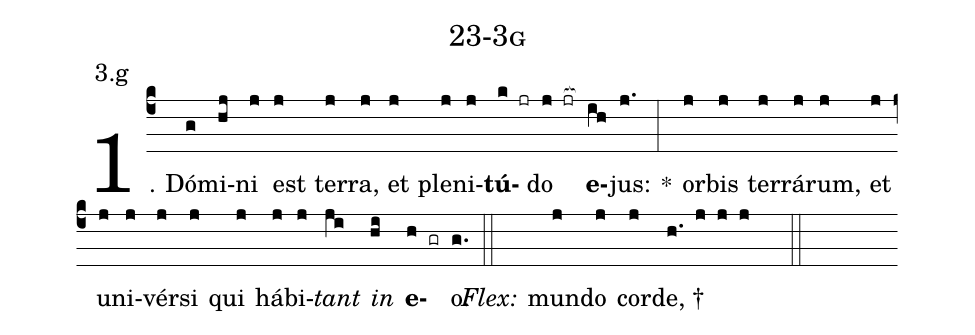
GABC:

name: 23-3g;
annotation: 3.g;
%%
(c4)1. Dó(g)mi(hj)ni(j) est(j) ter(j)ra,(j) et(j) ple(j)ni(j)<b>tú</b>(k jr)do(j jr[ocb:1{]) <b>e</b>(ih[ocb:0}])jus:(j.) *(:) or(j)bis(j) ter(j)rá(j)rum,(j) et(j) u(j)ni(j)vér(j)si(j) qui(j) há(j)bi(j)<i>tant</i>(ji) <i>in</i>(hi) <b>e</b>(h gr)o.(g.) (::)
<i>Flex:</i>()  mun(j)do(j) cor(j)de, †(h. j j j  ::)
